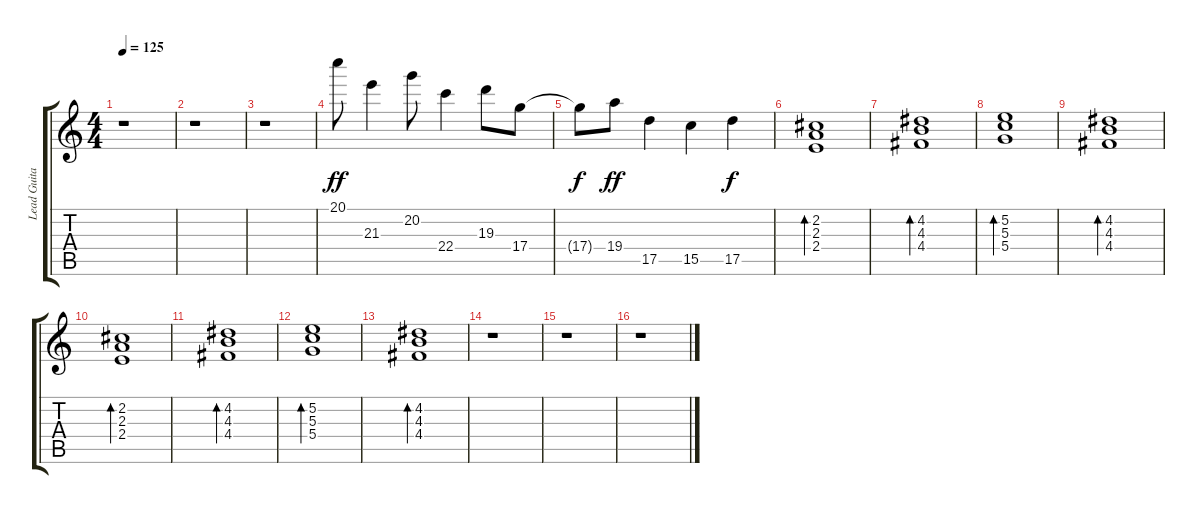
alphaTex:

\track ("Lead Guitar" "Lead Guita") {instrument overdrivenguitar}
\staff {score tabs}
\tuning (E4 B3 G3 D3 A2 E2) {hide}
\ts (4 4)
\tempo 125
\clef g2
\ks c
r.1{dy ff} |
r.1 |
r.1 |
20.1.8 21.3.4 20.2.8 22.4.4 19.3.8 17.4.8 |
17.4{t}.8{dy f} 19.4.8{dy ff} 17.5.4 15.5.4 17.5.4{dy f} |
(2.2 2.3 2.4).1{bd 120 instrument electricguitarclean} |
(4.2 4.3 4.4).1{bd 120} |
(5.2 5.3 5.4).1{bd 120} |
(4.2 4.3 4.4).1{bd 120} |
(2.2 2.3 2.4).1{bd 120} |
(4.2 4.3 4.4).1{bd 120} |
(5.2 5.3 5.4).1{bd 120} |
(4.2 4.3 4.4).1{bd 120} |
r.1 |
r.1 |
r.1
